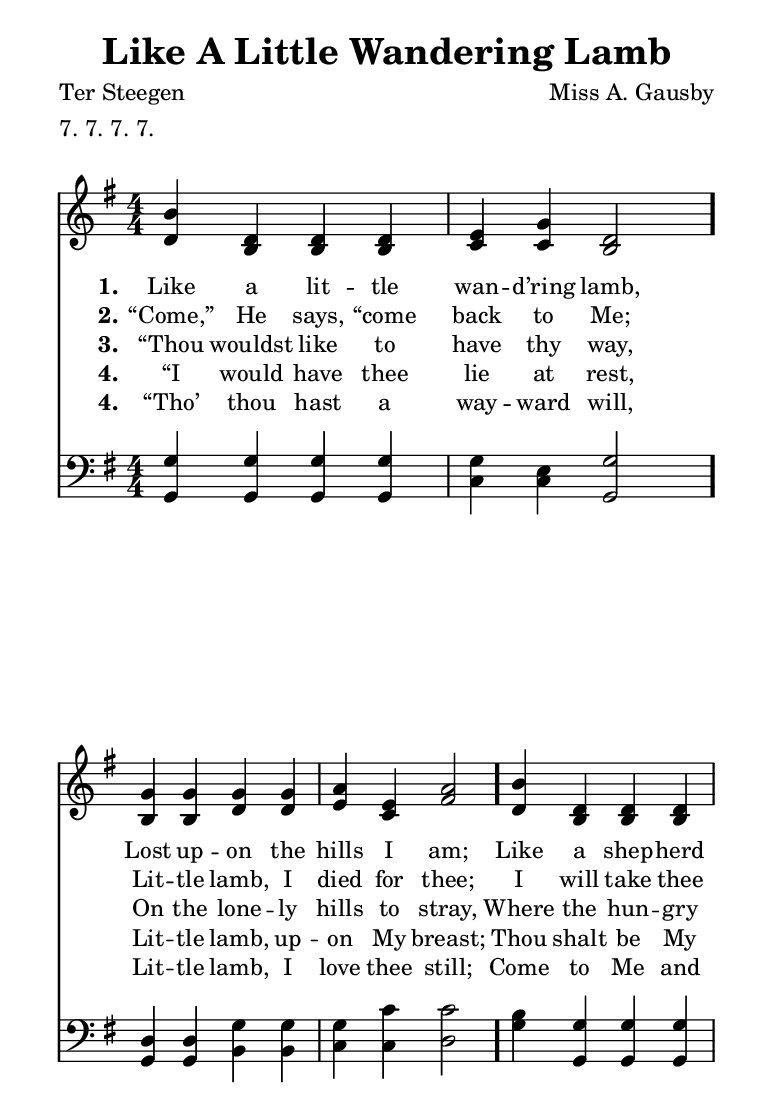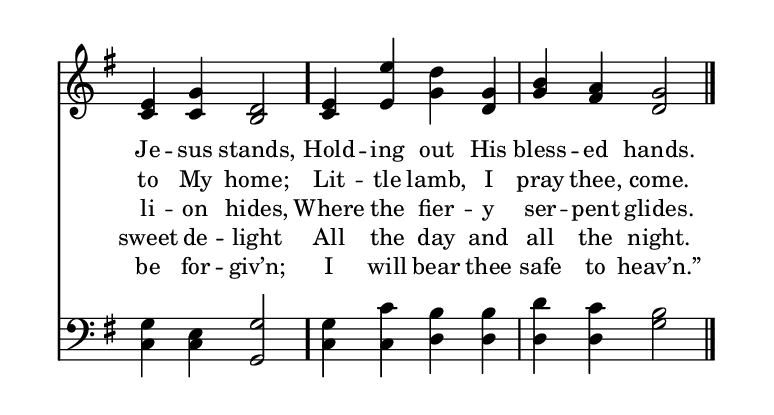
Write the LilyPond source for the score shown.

\include "common/global.ily"
\paper {
  \include "common/paper.ily"
  ragged-last-bottom = ##t
  system-system-spacing.padding = 11
}

\header{
  %children
  hymnnumber = "306"
  title = "Like A Little Wandering Lamb"
  tunename = "Homeward"
  meter = "7. 7. 7. 7."
  poet = "Ter Steegen"
  composer = "Miss A. Gausby"
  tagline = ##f
}

global = {
  \include "common/overrides.ily"
  \override Staff.TimeSignature.style = #'numbered
  \time 4/4
  \override Score.MetronomeMark.transparent = ##t % hide all fermata changes too
  \tempo 4=110
  \key g \major
  \autoBeamOff
}

notesSoprano = {
\global
\relative c'' {

  b4 d, d d | e g d2 |
  g4 g g g | a e a2 |
  b4 d, d d | e g d2 |
  e4 e' d g, | b a g2 |

  \bar "|."

}
}

notesAlto = {
\global
\relative e' {

  d4 b b b | c c b2 |
  b4 b d d | e c fis2 |
  d4 b b b | c c b2 |
  c4 e g d | g fis d2 |

}
}

notesTenor = {
\global
\relative a {

  g4 g g g | g e g2 |
  d4 d g g | g c c2 |
  b4 g g g | g e g2 |
  g4 c b b | d c b2 |

}
}

notesBass = {
\global
\relative f, {

  g4 g g g | c c g2 |
  g4 g b b | c c d2 |
  g4 g, g g | c c g2 |
  c4 c d d | d d g2 |

}
}

wordsA = \lyricmode {
\set stanza = "1."

Like a lit -- tle wan -- d’ring lamb, \bar "."
Lost up -- on the hills I am; \bar "."
Like a shep -- herd Je -- sus stands, \bar "."
Hold -- ing out His bless -- ed hands. \bar "."

}

wordsB = \lyricmode {
\set stanza = "2."

“Come,” He says, “come back to Me;
Lit -- tle lamb, I died for thee;
I will take thee to My home;
Lit -- tle lamb, I pray thee, come.

}

wordsC = \lyricmode {
\set stanza = "3."

“Thou wouldst like to have thy way,
On the lone -- ly hills to stray,
Where the hun -- gry li -- on hides,
Where the fier -- y ser -- pent glides.

}

wordsD = \lyricmode {
\set stanza = "4."

“I would have thee lie at rest,
Lit -- tle lamb, up -- on My breast;
Thou shalt be My sweet de -- light
All the day and all the night.

}

wordsE = \lyricmode {
\set stanza = "4."

“Tho’ thou hast a way -- ward will,
Lit -- tle lamb, I love thee still;
Come to Me and be for -- giv’n;
I will bear thee safe to heav’n.”

}

\score {
  \context ChoirStaff <<
    \context Staff = upper <<
      \set Staff.autoBeaming = ##f
      \set ChoirStaff.systemStartDelimiter = #'SystemStartBar
      \set ChoirStaff.printPartCombineTexts = ##f
      \partcombine #'(2 . 9) \notesSoprano \notesAlto
      \context NullVoice = sopranos { \voiceOne << \notesSoprano >> }
      \context NullVoice = altos { \voiceTwo << \notesAlto >> }
      \context Lyrics = one   \lyricsto sopranos \wordsA
      \context Lyrics = two   \lyricsto sopranos \wordsB
      \context Lyrics = three \lyricsto sopranos \wordsC
      \context Lyrics = four  \lyricsto sopranos \wordsD
      \context Lyrics = five  \lyricsto sopranos \wordsE
    >>
    \context Staff = men <<
      \set Staff.autoBeaming = ##f
      \clef bass
      \set ChoirStaff.printPartCombineTexts = ##f
      \partcombine #'(2 . 9) \notesTenor \notesBass
      \context NullVoice = tenors { \voiceOne << \notesTenor >> }
      \context NullVoice = basses { \voiceTwo << \notesBass >> }
    >>
  >>
  \layout {
    \include "common/layout.ily"
  }
  \midi{
    \include "common/midi.ily"
  }
}

\version "2.19.49"  % necessary for upgrading to future LilyPond versions.

% vi:set et ts=2 sw=2 ai nocindent syntax=lilypond:
